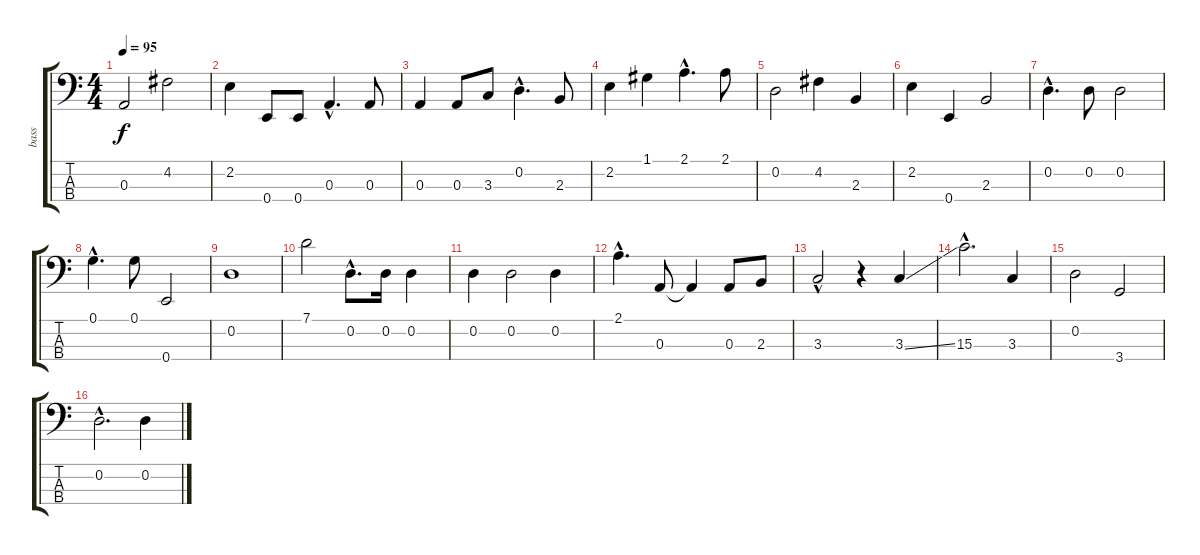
\track ("bass" "bass") {instrument electricbassfinger}
\staff {score tabs}
\tuning (G2 D2 A1 E1) {hide}
\ts (4 4)
\tempo 95
\clef f4
\ks c
0.3.2{dy f} 4.2.2 |
2.2.4 0.4.8 0.4.8 0.3{hac}.4{d} 0.3.8 |
0.3.4 0.3.8 3.3.8 0.2{hac}.4{d} 2.3.8 |
2.2.4 1.1.4 2.1{hac}.4{d} 2.1.8 |
0.2.2 4.2.4 2.3.4 |
2.2.4 0.4.4 2.3.2 |
0.2{hac}.4{d} 0.2.8 0.2.2 |
0.1{hac}.4{d} 0.1.8 0.4.2 |
0.2.1 |
7.1.2 0.2{hac}.8{d} 0.2.16 0.2.4 |
0.2.4 0.2.2 0.2.4 |
2.1{hac}.4{d} 0.3.8 0.3{t}.4 0.3.8 2.3.8 |
3.3{hac}.2 r.4 3.3{ss}.4 |
15.3{hac}.2{d} 3.3.4 |
0.2.2 3.4.2 |
0.2{hac}.2{d} 0.2.4
